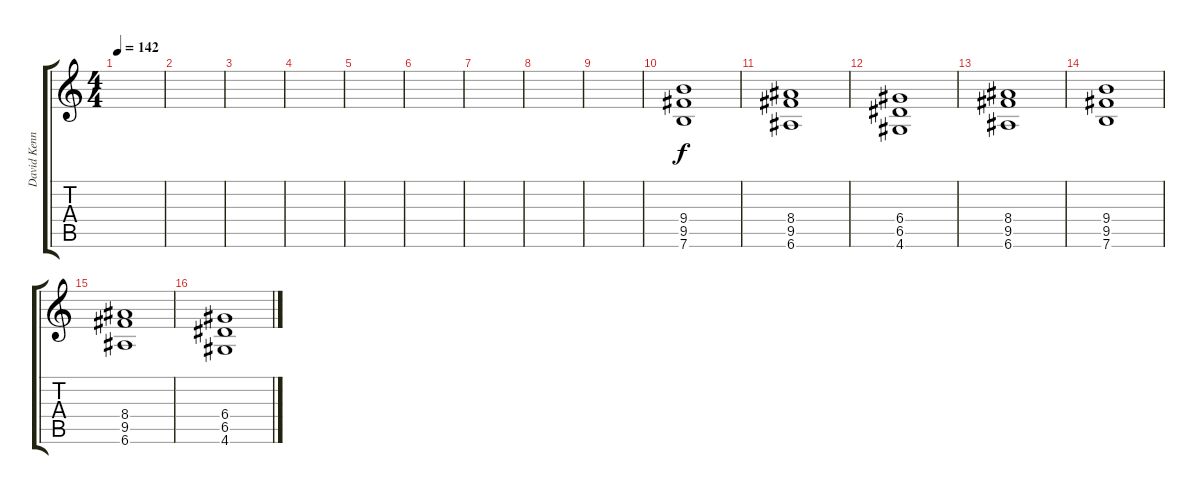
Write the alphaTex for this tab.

\track ("David Kennedy" "David Kenn") {instrument distortionguitar}
\staff {score tabs}
\tuning (E4 B3 G3 D3 A2 E2) {hide}
\ts (4 4)
\tempo 142
\clef g2
\ks c
|
|
|
|
|
|
|
|
|
(9.4 9.5 7.6).1 |
(8.4 9.5 6.6).1 |
(6.4 6.5 4.6).1 |
(8.4 9.5 6.6).1 |
(9.4 9.5 7.6).1 |
(8.4 9.5 6.6).1 |
(6.4 6.5 4.6).1
